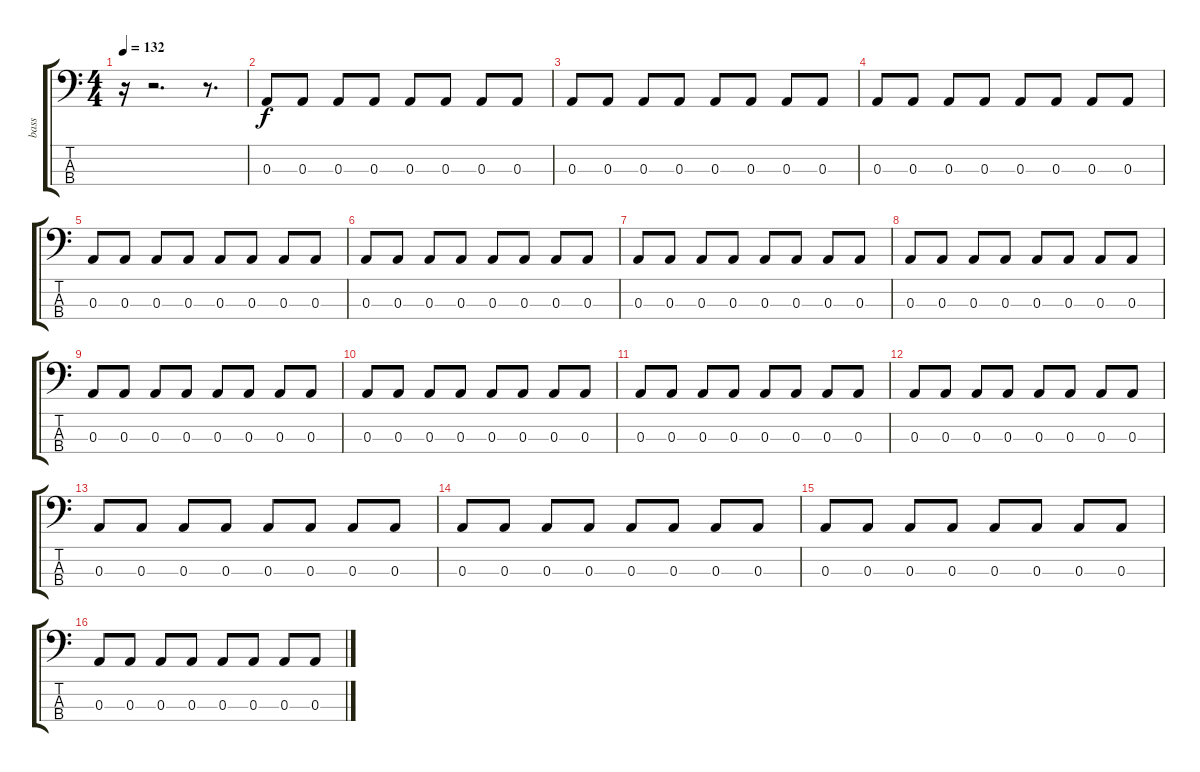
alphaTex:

\track ("bass" "bass") {instrument electricbasspick}
\staff {score tabs}
\tuning (G2 D2 A1 E1) {hide}
\ts (4 4)
\tempo 132
\clef f4
\ks c
r.16{dy f instrument electricbasspick} r.2{d} r.8{d} |
0.3.8 0.3.8 0.3.8 0.3.8 0.3.8 0.3.8 0.3.8 0.3.8 |
0.3.8 0.3.8 0.3.8 0.3.8 0.3.8 0.3.8 0.3.8 0.3.8 |
0.3.8 0.3.8 0.3.8 0.3.8 0.3.8 0.3.8 0.3.8 0.3.8 |
0.3.8 0.3.8 0.3.8 0.3.8 0.3.8 0.3.8 0.3.8 0.3.8 |
0.3.8 0.3.8 0.3.8 0.3.8 0.3.8 0.3.8 0.3.8 0.3.8 |
0.3.8 0.3.8 0.3.8 0.3.8 0.3.8 0.3.8 0.3.8 0.3.8 |
0.3.8 0.3.8 0.3.8 0.3.8 0.3.8 0.3.8 0.3.8 0.3.8 |
0.3.8 0.3.8 0.3.8 0.3.8 0.3.8 0.3.8 0.3.8 0.3.8 |
0.3.8 0.3.8 0.3.8 0.3.8 0.3.8 0.3.8 0.3.8 0.3.8 |
0.3.8 0.3.8 0.3.8 0.3.8 0.3.8 0.3.8 0.3.8 0.3.8 |
0.3.8 0.3.8 0.3.8 0.3.8 0.3.8 0.3.8 0.3.8 0.3.8 |
0.3.8 0.3.8 0.3.8 0.3.8 0.3.8 0.3.8 0.3.8 0.3.8 |
0.3.8 0.3.8 0.3.8 0.3.8 0.3.8 0.3.8 0.3.8 0.3.8 |
0.3.8 0.3.8 0.3.8 0.3.8 0.3.8 0.3.8 0.3.8 0.3.8 |
0.3.8 0.3.8 0.3.8 0.3.8 0.3.8 0.3.8 0.3.8 0.3.8
